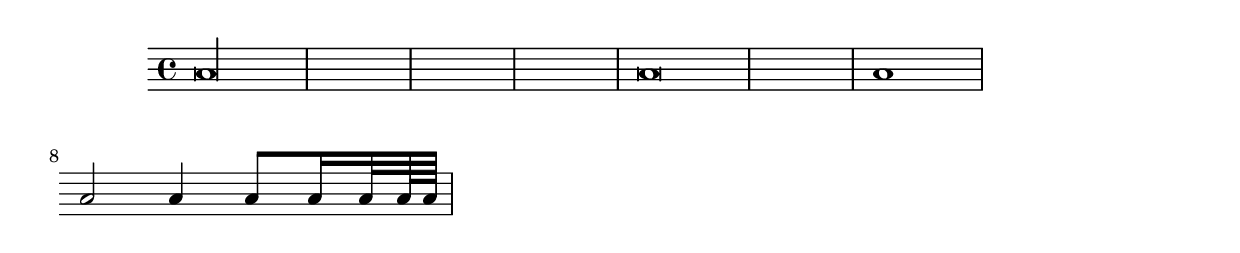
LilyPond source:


\header {

texidoc="Test automatic beamer: the last measure should have a single beam."

}

\version "1.9.1"



\paper  { raggedright = ##t } 

\score {
  \notes \relative c'' {
    a\longa a\breve  
    a1 a2 a4 a8 a16 a32 a64 a64 
  }
  \paper {
    \translator {
      \StaffContext
	\remove "Clef_engraver"
%%	\remove "Staff_symbol_engraver"
    }
  }
}

